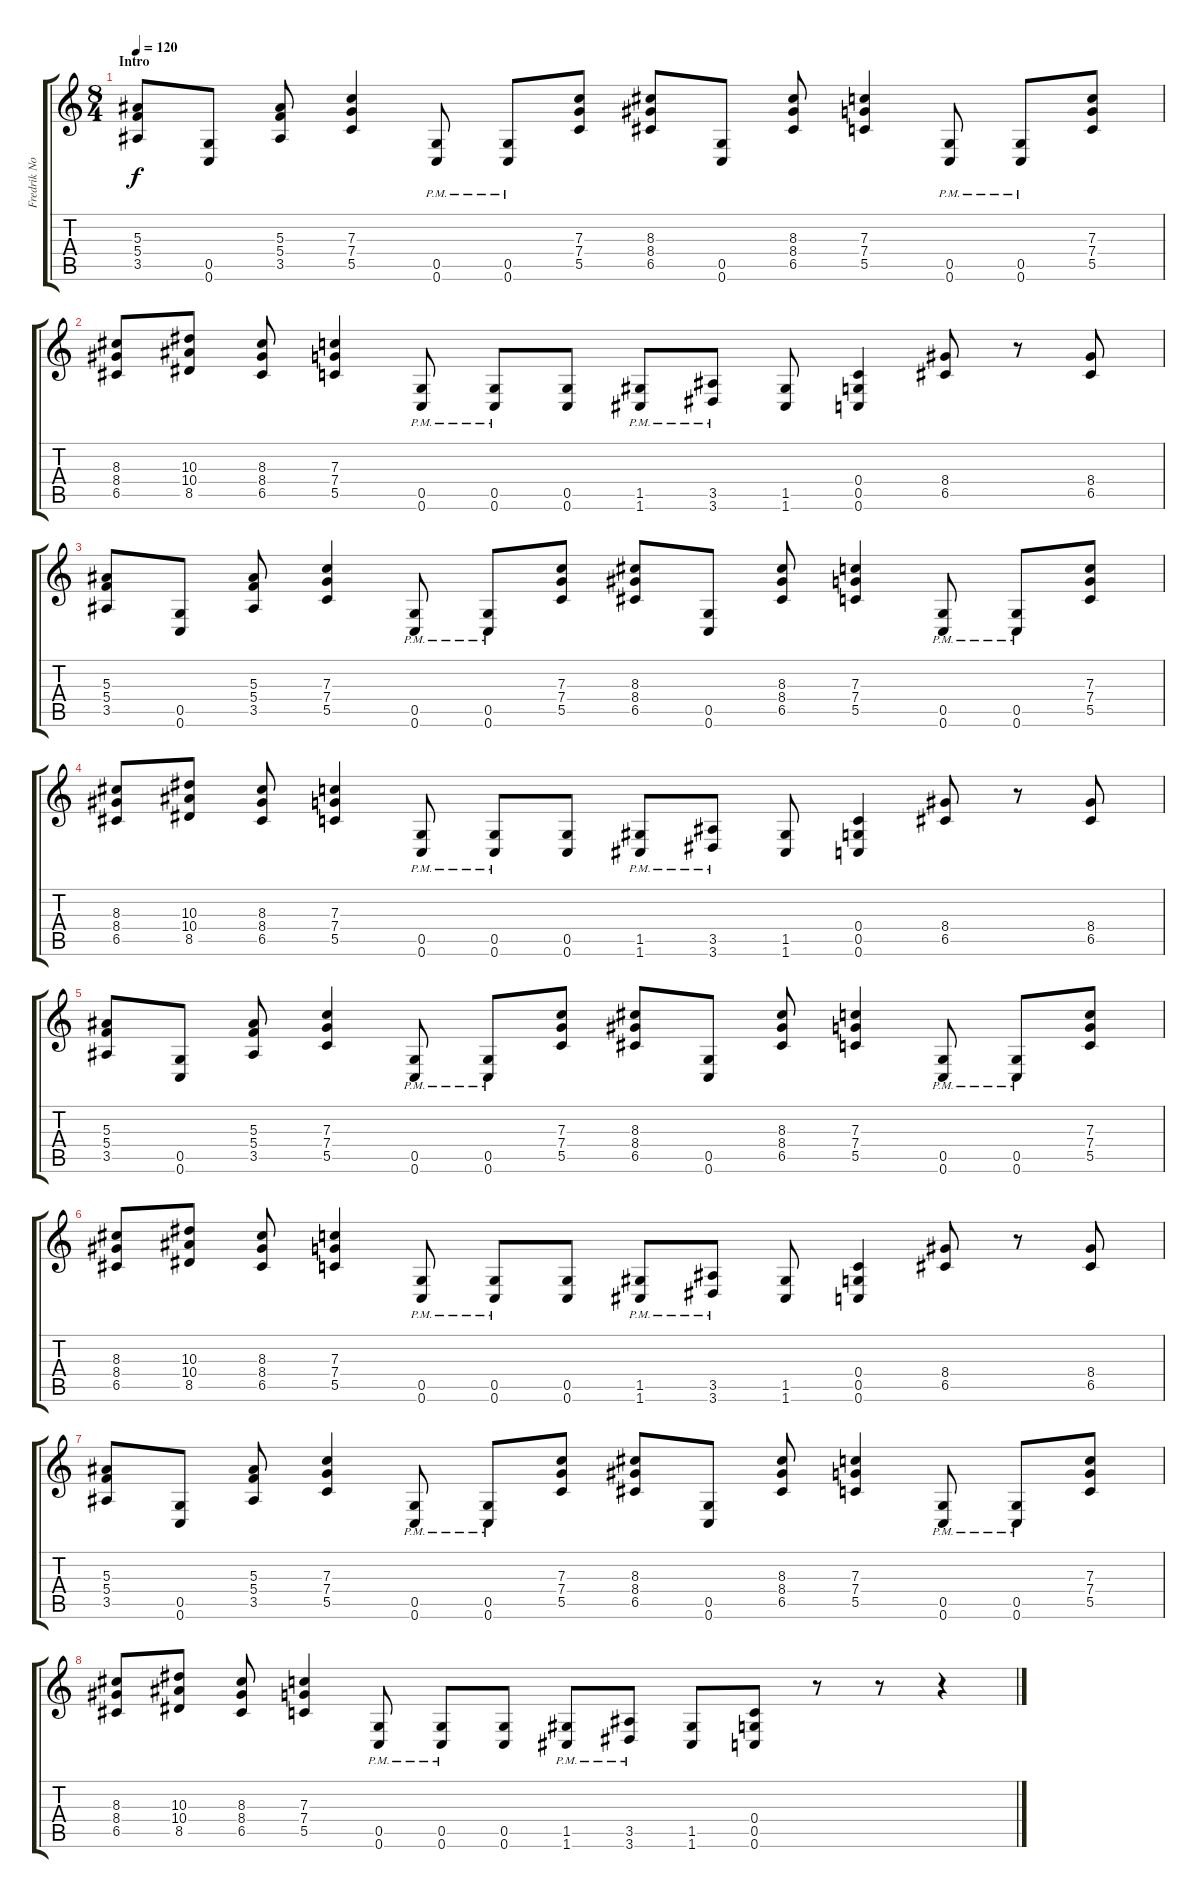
\track ("Fredrik Norstrom - Rhytm" "Fredrik No") {instrument distortionguitar}
\staff {score tabs}
\tuning (D4 A3 F3 C3 G2 C2) {hide}
\ts (8 4)
\section ("" "Intro")
\tempo 120
\clef g2
\ks c
(5.3 5.4 3.5).8{dy f instrument distortionguitar} (0.5 0.6).8 (5.3 5.4 3.5).8 (7.3 7.4 5.5).4 (0.5{pm} 0.6{pm}).8 (0.5{pm} 0.6{pm}).8 (7.3 7.4 5.5).8 (8.3 8.4 6.5).8 (0.5 0.6).8 (8.3 8.4 6.5).8 (7.3 7.4 5.5).4 (0.5{pm} 0.6{pm}).8 (0.5{pm} 0.6{pm}).8 (7.3 7.4 5.5).8 |
(8.3 8.4 6.5).8 (10.3 10.4 8.5).8 (8.3 8.4 6.5).8 (7.3 7.4 5.5).4 (0.5{pm} 0.6{pm}).8 (0.5{pm} 0.6{pm}).8 (0.5 0.6).8 (1.5{pm} 1.6{pm}).8 (3.5{pm} 3.6{pm}).8 (1.5 1.6).8 (0.4 0.5 0.6).4 (8.4 6.5).8 r.8 (8.4 6.5).8 |
(5.3 5.4 3.5).8 (0.5 0.6).8 (5.3 5.4 3.5).8 (7.3 7.4 5.5).4 (0.5{pm} 0.6{pm}).8 (0.5{pm} 0.6{pm}).8 (7.3 7.4 5.5).8 (8.3 8.4 6.5).8 (0.5 0.6).8 (8.3 8.4 6.5).8 (7.3 7.4 5.5).4 (0.5{pm} 0.6{pm}).8 (0.5{pm} 0.6{pm}).8 (7.3 7.4 5.5).8 |
(8.3 8.4 6.5).8 (10.3 10.4 8.5).8 (8.3 8.4 6.5).8 (7.3 7.4 5.5).4 (0.5{pm} 0.6{pm}).8 (0.5{pm} 0.6{pm}).8 (0.5 0.6).8 (1.5{pm} 1.6{pm}).8 (3.5{pm} 3.6{pm}).8 (1.5 1.6).8 (0.4 0.5 0.6).4 (8.4 6.5).8 r.8 (8.4 6.5).8 |
(5.3 5.4 3.5).8 (0.5 0.6).8 (5.3 5.4 3.5).8 (7.3 7.4 5.5).4 (0.5{pm} 0.6{pm}).8 (0.5{pm} 0.6{pm}).8 (7.3 7.4 5.5).8 (8.3 8.4 6.5).8 (0.5 0.6).8 (8.3 8.4 6.5).8 (7.3 7.4 5.5).4 (0.5{pm} 0.6{pm}).8 (0.5{pm} 0.6{pm}).8 (7.3 7.4 5.5).8 |
(8.3 8.4 6.5).8 (10.3 10.4 8.5).8 (8.3 8.4 6.5).8 (7.3 7.4 5.5).4 (0.5{pm} 0.6{pm}).8 (0.5{pm} 0.6{pm}).8 (0.5 0.6).8 (1.5{pm} 1.6{pm}).8 (3.5{pm} 3.6{pm}).8 (1.5 1.6).8 (0.4 0.5 0.6).4 (8.4 6.5).8 r.8 (8.4 6.5).8 |
(5.3 5.4 3.5).8 (0.5 0.6).8 (5.3 5.4 3.5).8 (7.3 7.4 5.5).4 (0.5{pm} 0.6{pm}).8 (0.5{pm} 0.6{pm}).8 (7.3 7.4 5.5).8 (8.3 8.4 6.5).8 (0.5 0.6).8 (8.3 8.4 6.5).8 (7.3 7.4 5.5).4 (0.5{pm} 0.6{pm}).8 (0.5{pm} 0.6{pm}).8 (7.3 7.4 5.5).8 |
(8.3 8.4 6.5).8 (10.3 10.4 8.5).8 (8.3 8.4 6.5).8 (7.3 7.4 5.5).4 (0.5{pm} 0.6{pm}).8 (0.5{pm} 0.6{pm}).8 (0.5 0.6).8 (1.5{pm} 1.6{pm}).8 (3.5{pm} 3.6{pm}).8 (1.5 1.6).8 (0.4 0.5 0.6).8 r.8 r.8 r.4
